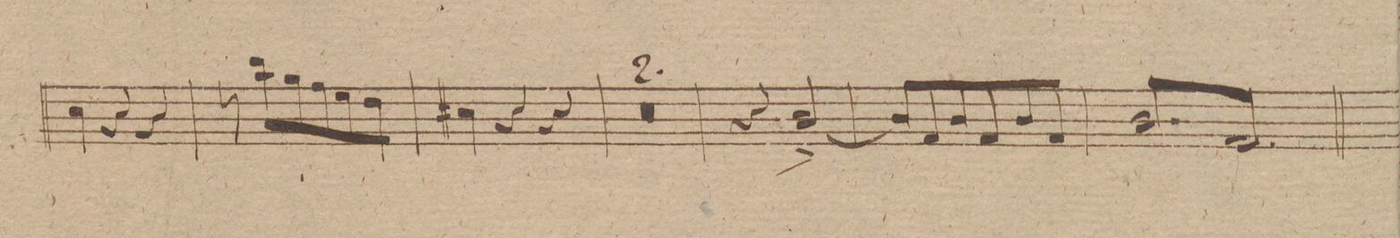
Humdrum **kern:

**kern	**dynam
*I"Viola.	*
*clefC3	*
*k[f#]	*
*met(c|)	*
*M3/4	*
4d\	.
4r	.
4r	.
=191	=191
8r	.
8cc\L	.
8a\	.
8g\	.
8f#\	.
8e\J	.
=192	=192
4d#X\	.
4r	.
4r	.
=193	=193
1.r	.
=194	=194
=195	=195
4r	.
[2c^/	.
=196	=196
8c\L]	.
8G/	.
8c\	.
8G/	.
8c\	.
8G/J	.
=197	=197
*tremolo	*
8c\L	.
8G/	.
8c\	.
8G/	.
8c\	.
8G/J	.
*Xtremolo	*
=198	=198
*-	*-
